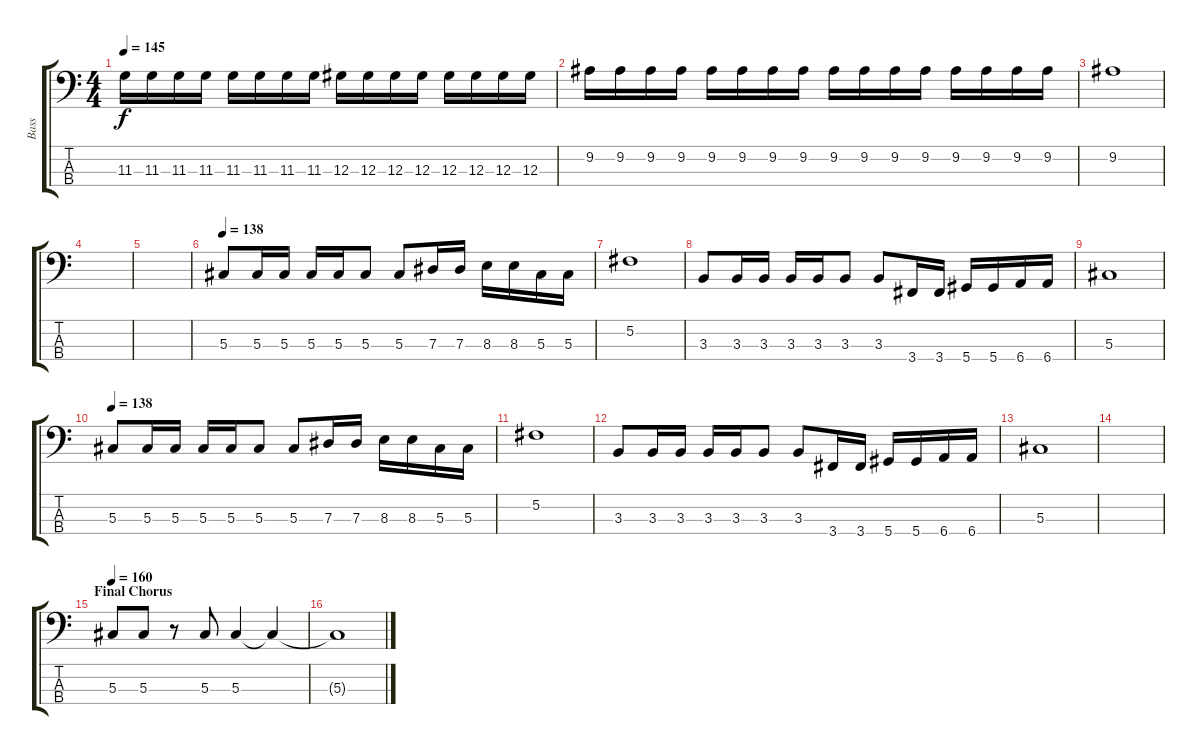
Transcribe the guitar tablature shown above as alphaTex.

\track ("Bass" "Bass") {instrument electricbassfinger}
\staff {score tabs}
\tuning (Gb2 Db2 Ab1 Eb1) {hide}
\ts (4 4)
\tempo 145
\clef f4
\ks c
11.3.16{dy f} 11.3.16 11.3.16 11.3.16 11.3.16 11.3.16 11.3.16 11.3.16 12.3.16 12.3.16 12.3.16 12.3.16 12.3.16 12.3.16 12.3.16 12.3.16 |
9.2.16 9.2.16 9.2.16 9.2.16 9.2.16 9.2.16 9.2.16 9.2.16 9.2.16 9.2.16 9.2.16 9.2.16 9.2.16 9.2.16 9.2.16 9.2.16 |
9.2.1 |
|
|
\tempo 138
5.3.8 5.3.16 5.3.16 5.3.16 5.3.16 5.3.8 5.3.8 7.3.16 7.3.16 8.3.16 8.3.16 5.3.16 5.3.16 |
5.2.1 |
3.3.8 3.3.16 3.3.16 3.3.16 3.3.16 3.3.8 3.3.8 3.4.16 3.4.16 5.4.16 5.4.16 6.4.16 6.4.16 |
5.3.1 |
\tempo 138
5.3.8 5.3.16 5.3.16 5.3.16 5.3.16 5.3.8 5.3.8 7.3.16 7.3.16 8.3.16 8.3.16 5.3.16 5.3.16 |
5.2.1 |
3.3.8 3.3.16 3.3.16 3.3.16 3.3.16 3.3.8 3.3.8 3.4.16 3.4.16 5.4.16 5.4.16 6.4.16 6.4.16 |
5.3.1 |
|
\section ("" "Final Chorus")
\tempo 160
5.3.8 5.3.8 r.8 5.3.8 5.3.4 5.3{t}.4 |
5.3{t}.1
